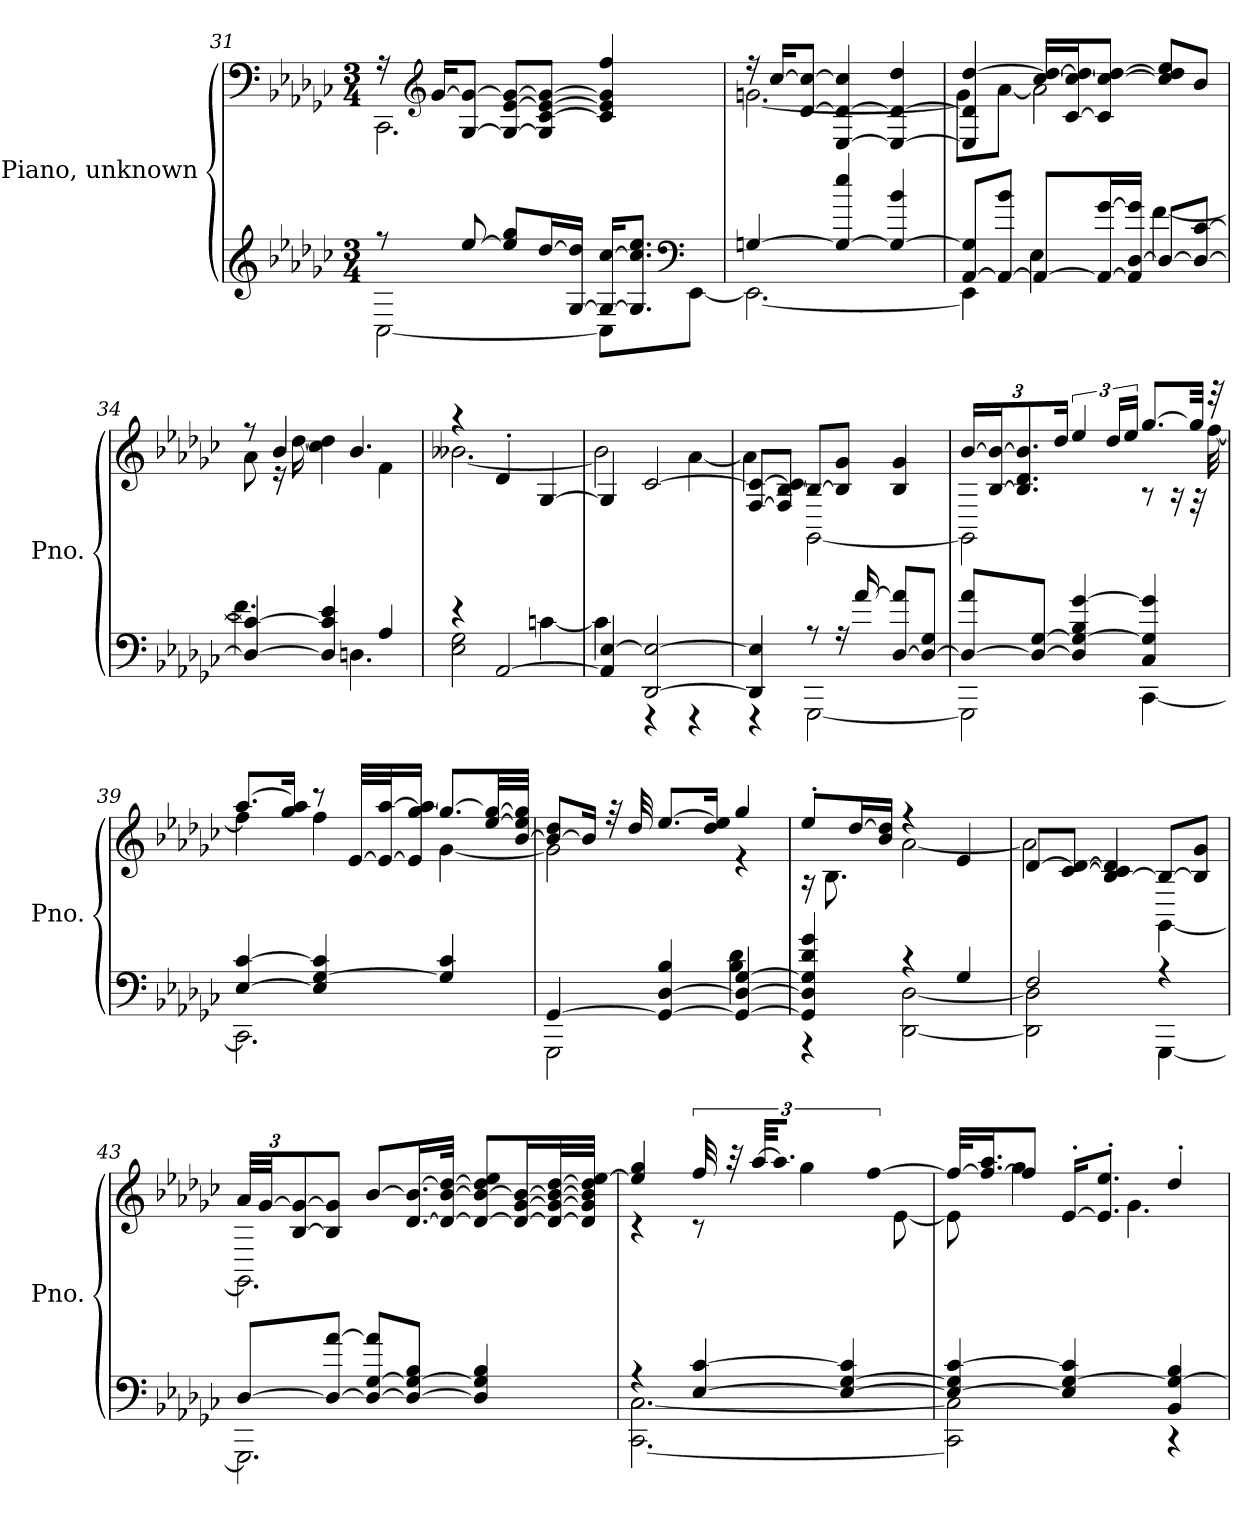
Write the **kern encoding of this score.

**kern	**kern
*part1	*part1
*staff2	*staff1
*I"Piano, unknown	*
*I'Pno.	*
*clefG2	*clefF4
*k[b-e-a-d-g-c-]	*k[b-e-a-d-g-c-]
*M3/4	*M3/4
=31	=31
*^	*^
8r	[2C-\	16r	2.CC-\
*	*	*clefG2	*
.	.	[16g-/KL	.
[8ee-/	.	[8G-/ 8g-/_J	.
8ee-/] 8gg-/L	.	8G-/_ [8e-/ 8g-/_L	.
[16dd-/L	.	8G-/] [8c-/ 8e-/_ 8g-/_J	.
[16G-/ 16dd-/]JJ	.	.	.
16G-/_ [16cc-/KL	8C-\L]	4c-/] 4e-/] 4g-/] 4ff/	.
8.G-/] 8.cc-/] 8.ee-/J	.	.	.
*clefF4	*	*	*
.	[8EE-\J	.	.
!!LO:LB:g=z	!!
=32	=32	=32	=32
[4Gn/	2.EE-\_	16r	[2.gn\
.	.	[16cc-/KL	.
.	.	[8d-/ 8cc-/_J	.
4G/_ 4ee-/	.	[4E-/ 4d-/_ 4cc-/]	.
4G/_ 4b-/	.	4E-/_ 4d-/_ 4dd-/	.
=33	=33	=33	=33
[8AA-/ 8G/]L	4EE-\]	4E-/] 4d-/] [4dd-/	8g\L]
8AA-/_ 8b-/J	.	.	[8a-\J
8AA-/L_	4E-\	[16cc-/ 16dd-/_LL	2a-\]
.	.	[16c-/ 16cc-/_ 16dd-/]J	.
16AA-/_ [16g-/L	.	8c-/] 8cc-/_ [8dd-/J	.
16AA-/] [16D-/ 16g-/]JJ	.	.	.
8D-/L_	[4f\	8cc-/] 8dd-/] 8ee-/L	.
8D-/_ [8c-/J	.	8b-/J	.
=34	=34	=34	=34
4D-/_ 4c-/_	4.f\]	8r	8a-\
.	.	4b-/	16r
.	.	.	[16dd-\
4D-/] 4c-/] 4e-/	.	.	4cc-\ 4dd-\]
.	4.Dn\	4.b-/	.
4A-/	.	.	4f\
=35	=35	=35	=35
4r	2E-\ 2G-\	4r	[2.b--X\
[2AA-/	.	4d-'/	.
.	[4cn\	[4G-/	.
=36	=36	=36	=36
4AA-/] [4E-/	4c\]	4G-/]	2b--\]
[2DD-/ 2E-/_	4r	[2c-/	.
.	4r	.	[4a-\
!!LO:PB:g=z	!!
=37	=37	=37	=37
4DD-/] 4E-/]	4r	[8F/ 8c-/_L	4a-\]
.	.	8F/] [8B-/ 8c-/]J	.
8r	[2GGG-\	8B-/L_	[2GG-\
16r	.	8B-/] 8g-/J	.
[16a-/	.	.	.
[8D-/ 8a-/]L	.	4B-/ 4g-/	.
8D-/_ 8G-/J	.	.	.
=38	=38	=38	=38
*	*	*Xbrackettup	*
8D-/_ 8a-/L	2GGG-\]	[24b-/LL	2GG-\]
.	.	[24B-/ 24b-/_J	.
.	.	12.B-/] 12.d-/ 12.b-/]	.
8D-/_ [8G-/J	.	.	.
.	.	24dd-/Jk	.
*	*	*brackettup	*
4D-/] 4G-/_ 4B-/ [4g-/	.	6ee-/	.
.	.	24dd-/LL	.
.	.	24ee-/JJ	.
4C-/ 4G-/] 4g-/]	[4CC-\	[8.gg-/L	8r
.	.	.	16r
.	.	32gg-/Jkk]	32r
.	.	32r	[32ff\
=39	=39	=39	=39
[4E-/ [4c-/	2.CC-\]	[8.aa-/L	4ff\]
.	.	16gg-/ 16aa-/]Jk	.
4E-/] [4G-/ 4c-/]	.	8r	4ff\
.	.	[32e-/LLL	.
.	.	32e-/_ [32aa-/J	.
.	.	16e-/] [16gg-/ 16aa-/]JJ	.
4G-/] 4c-/	.	8.gg-/L_	[4g-\
.	.	[32ee-/ 32gg-/_LL	.
.	.	[32b-/ 32ee-/] 32gg-/]JJJ	.
!!LO:LB:g=z	!!
=40	=40	=40	=40
[4GG-/	2GGG-\	8b-/_ 8dd-/L	2g-\]
.	.	16b-/Jk]	.
.	.	32r	.
.	.	32dd-/	.
4GG-/_ [4D-/ 4B-/	.	[8.ee-/L	.
.	.	16dd-/ 16ee-/]Jk	.
4GG-/_ 4D-/_ [4G-/	4B-\ 4d-\	4gg-/	4r
=41	=41	=41	=41
4GG-/] 4D-/] 4G-/] 4d-/ 4g-/	4r	8ee-'/L	16r
.	.	.	8.B-\
.	.	[16dd-/L	.
.	.	16b-/ 16dd-/]JJ	.
4r	[2DD-\ [2D-\	4r	[2a-\
4G-/	.	4e-/	.
=42	=42	=42	=42
2F/	2DD-\] 2D-\]	[8d-/L	2a-\]
.	.	[8c-/ 8d-/_J	.
.	.	[4B-/ 4c-/] 4d-/]	.
4r	[4GGG-\	8B-/L_	[4GG-\
.	.	8B-/] 8g-/J	.
!!LO:LB:g=z	!!
=43	=43	=43	=43
*	*	*Xbrackettup	*
[8D-/L	2.GGG-\]	48a-/LLL	2.GG-\]
.	.	[48g-/JJ	.
.	.	[12B-/ 12g-/_	.
8D-/_ [8a-/J	.	8B-/] 8g-/]J	.
8D-/_ [8G-/ 8a-/]L	.	[8b-/L	.
8D-/_ 8G-/_ 8B-/J	.	[16.d-/ 16.b-/_L	.
.	.	32d-/_ 32b-/_ [32dd-/JJk	.
4D-/] 4G-/] 4B-/	.	8d-/_ 8b-/_ 8dd-/] 8ee-/L	.
.	.	16d-/_ [16g-/ 16b-/_L	.
.	.	32d-/_ 32g-/_ 32b-/_ [32dd-/L	.
.	.	32d-/] 32g-/] 32b-/] 32dd-/] [32ee-/JJJ	.
=44	=44	=44	=44
4r	[2.CC-\ [2.C-\	4ee-/] 4gg-/	4r
*	*	*brackettup	*
[4E-/ [4c-/	.	48ff/	8r
.	.	48r	.
.	.	[48aa-/KKL	.
.	.	8.aa-/J]	.
.	.	.	4gg-\
4E-/_ [4G-/ 4c-/]	.	[4ff/	.
.	.	.	[8e-\
=45	=45	=45	=45
4E-/_ 4G-/] [4c-/	2CC-\] 2C-\]	32ff/KLL_	8e-\]
.	.	16.ff/_ 16.aa-/J	.
.	.	8ff/J]	4gg-\
4E-/] [4G-/ 4c-/]	.	[16e-'/KL	.
.	.	8.e-/]' 8.ee-/'J	.
.	.	.	4.g-\
4BB-/ 4G-/_ 4B-/	4r	4dd-'/	.
*v	*v	*	*
*	*v	*v
=	=
*-	*-
